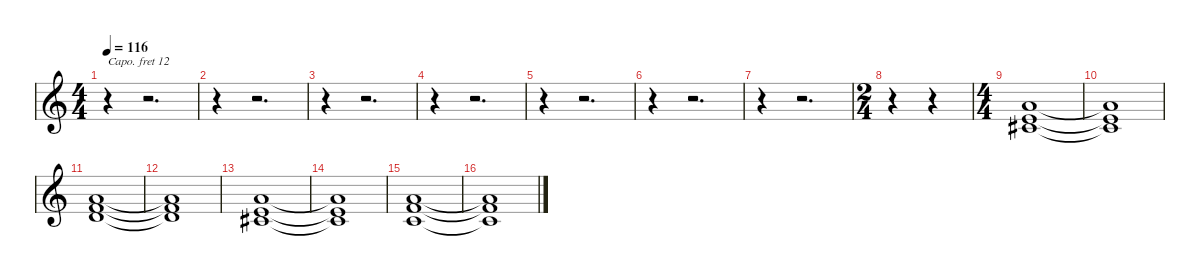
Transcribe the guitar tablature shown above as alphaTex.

\defaultSystemsLayout 4
\hideDynamics
\bracketExtendMode nobrackets
\singleTrackTrackNamePolicy hidden
\multiTrackTrackNamePolicy hidden
\firstSystemTrackNameMode fullname
\firstSystemTrackNameOrientation horizontal
\otherSystemsTrackNameOrientation horizontal
\track ("Organ" "org.") {instrument drawbarorgan}
\staff {score}
\capo 12
\tuning (E4 B3 G3 D3 A2 E2)
\ts (4 4)
\tempo 116
\clef g2
\ks c
r.4{dy f instrument drawbarorgan beam Down} r.2{d beam Down} |
r.4{beam Down} r.2{d beam Down} |
r.4{beam Down} r.2{d beam Down} |
r.4{beam Down} r.2{d beam Down} |
r.4{beam Down} r.2{d beam Down} |
r.4{beam Down} r.2{d beam Down} |
r.4{beam Down} r.2{d beam Down} |
\ts (2 4)
r.4{beam Down} r.4{beam Down} |
\ts (4 4)
(2.3 2.4 4.5{acc #}).1{beam Up} |
(2.3{t} 2.4{t} 4.5{t acc #}).1{beam Up} |
(2.3 3.4 5.5).1{beam Up} |
(2.3{t} 3.4{t} 5.5{t}).1{beam Up} |
(2.3 2.4 4.5{acc #}).1{beam Up} |
(2.3{t} 2.4{t} 4.5{t acc #}).1{beam Up} |
(2.3 3.4 3.5).1{beam Up} |
(2.3{t} 3.4{t} 3.5{t}).1{beam Up}
